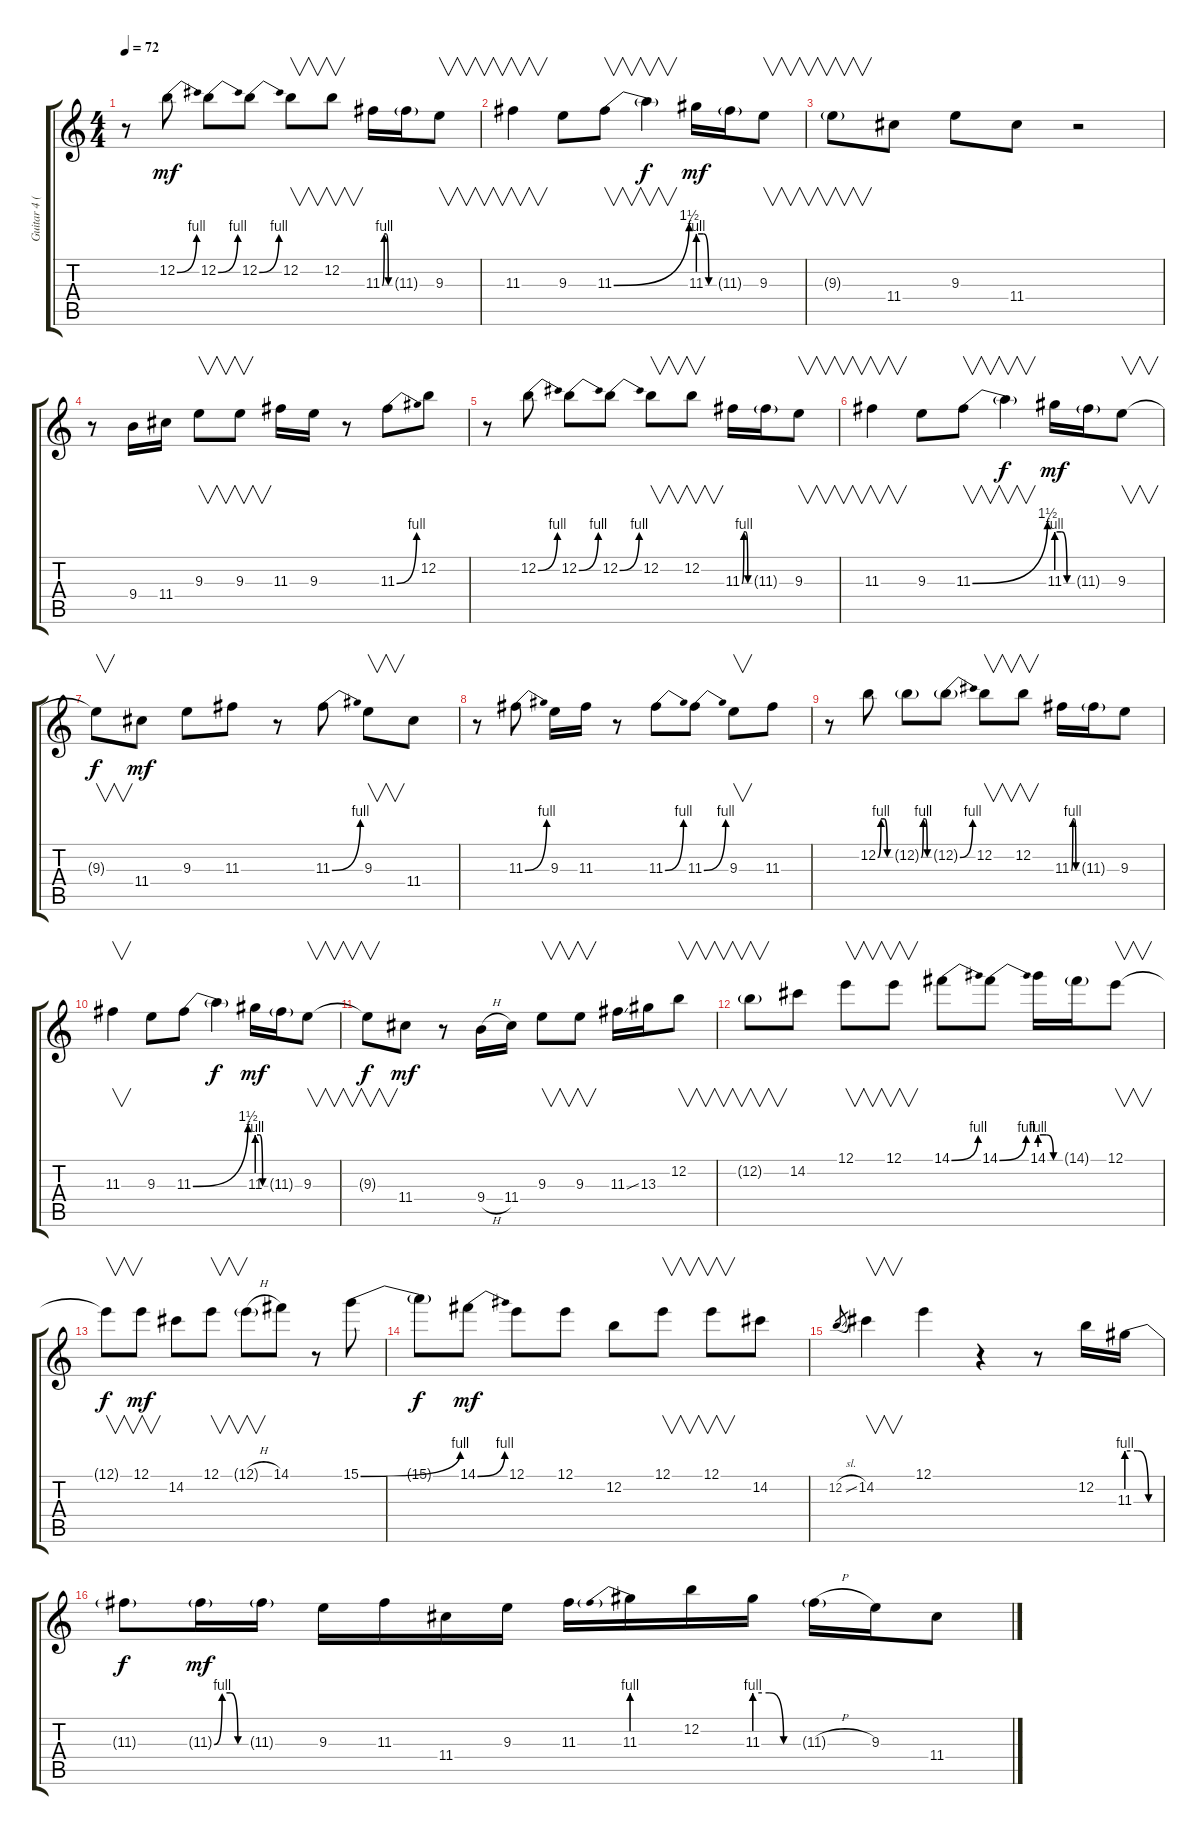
\track ("Guitar 4 (Solo)" "Guitar 4 (") {instrument electricguitarclean}
\staff {score tabs}
\tuning (E4 B3 G3 D3 A2 E2) {hide}
\ts (4 4)
\tempo 72
\clef g2
\ks c
r.8{dy mf} 12.2{be (bend 0 0 60 4)}.8 12.2{be (bend 0 0 60 4)}.8 12.2{be (bend 0 0 60 4)}.8 12.2.8{v} 12.2.8{v} 11.3{be (custom 0 0 15 4 30 4 45 0 60 0)}.16 11.3{g}.16 9.3.8{v} |
11.3.4{v} 9.3.8 11.3{be (bend 0 0 60 6)}.8{v} 11.3{t}.4{v dy f} 11.3{be (custom 0 4 20 4 40 0 60 0)}.16{dy mf} 11.3{g}.16 9.3.8{v} |
9.3{g}.8{v} 11.4.8 9.3.8 11.4.8 r.2 |
r.8 9.4.16 11.4.16 9.3.8{v} 9.3.8{v} 11.3.16 9.3.16 r.8 11.3{be (bend 0 0 60 4)}.8 12.2.8 |
r.8 12.2{be (bend 0 0 60 4)}.8 12.2{be (bend 0 0 60 4)}.8 12.2{be (bend 0 0 60 4)}.8 12.2.8{v} 12.2.8{v} 11.3{be (custom 0 0 15 4 30 4 45 0 60 0)}.16 11.3{g}.16 9.3.8{v} |
11.3.4{v} 9.3.8 11.3{be (bend 0 0 60 6)}.8{v} 11.3{t}.4{v dy f} 11.3{be (custom 0 4 20 4 40 0 60 0)}.16{dy mf} 11.3{g}.16 9.3.8{v} |
9.3{t}.8{v dy f} 11.4.8{dy mf} 9.3.8 11.3.8 r.8 11.3{be (bend 0 0 60 4)}.8 9.3.8{v} 11.4.8 |
r.8 11.3{be (bend 0 0 60 4)}.8 9.3.16 11.3.16 r.8 11.3{be (bend 0 0 60 4)}.8 11.3{be (bend 0 0 60 4)}.8 9.3.8{v} 11.3.8 |
r.8 12.2{be (custom 0 0 15 4 30 4 45 0 60 0)}.8 12.2{be (custom 0 0 15 4 30 4 45 0 60 0) g}.8 12.2{be (bend 0 0 60 4) g}.8 12.2.8{v} 12.2.8{v} 11.3{be (custom 0 0 15 4 30 4 45 0 60 0)}.16 11.3{g}.16 9.3.8 |
11.3.4{v} 9.3.8 11.3{be (bend 0 0 60 6)}.8 11.3{t}.4{dy f} 11.3{be (custom 0 4 20 4 40 0 60 0)}.16{dy mf} 11.3{g}.16 9.3.8{v} |
9.3{t}.8{v dy f} 11.4.8{dy mf} r.8 9.4{h}.16 11.4.16 9.3.8{v} 9.3.8{v} 11.3{ss}.16 13.3.16 12.2.8{v} |
12.2{g}.8{v} 14.2.8 12.1.8{v} 12.1.8{v} 14.1{be (bend 0 0 60 4)}.8 14.1{be (bend 0 0 60 4)}.8 14.1{be (custom 0 4 20 4 40 0 60 0)}.16 14.1{g}.16 12.1.8{v} |
12.1{t}.8{v dy f} 12.1.8{v dy mf} 14.2.8 12.1.8{v} 12.1{h g}.8{v} 14.1.8 r.8 15.1{be (bend 0 0 60 4)}.8 |
15.1{t}.8{dy f} 14.1{be (bend 0 0 60 4)}.8{dy mf} 12.1.8 12.1.8 12.2.8 12.1.8{v} 12.1.8{v} 14.2.8 |
12.2{sl}.8{gr} 14.2.4{v} 12.1.4 r.4 r.8 12.2.16 11.3{be (custom 0 4 20 4 40 0 60 0)}.16 |
11.3{t}.8{dy f} 11.3{be (custom 0 0 15 4 30 4 45 0 60 0) g}.16{dy mf} 11.3{g}.16 9.3.16 11.3.16 11.4.16 9.3.16 11.3.16 11.3{be (prebend 0 4 60 4)}.16 12.2.16 11.3{be (custom 0 4 20 4 40 0 60 0)}.16 11.3{h g}.16 9.3.16 11.4.8
